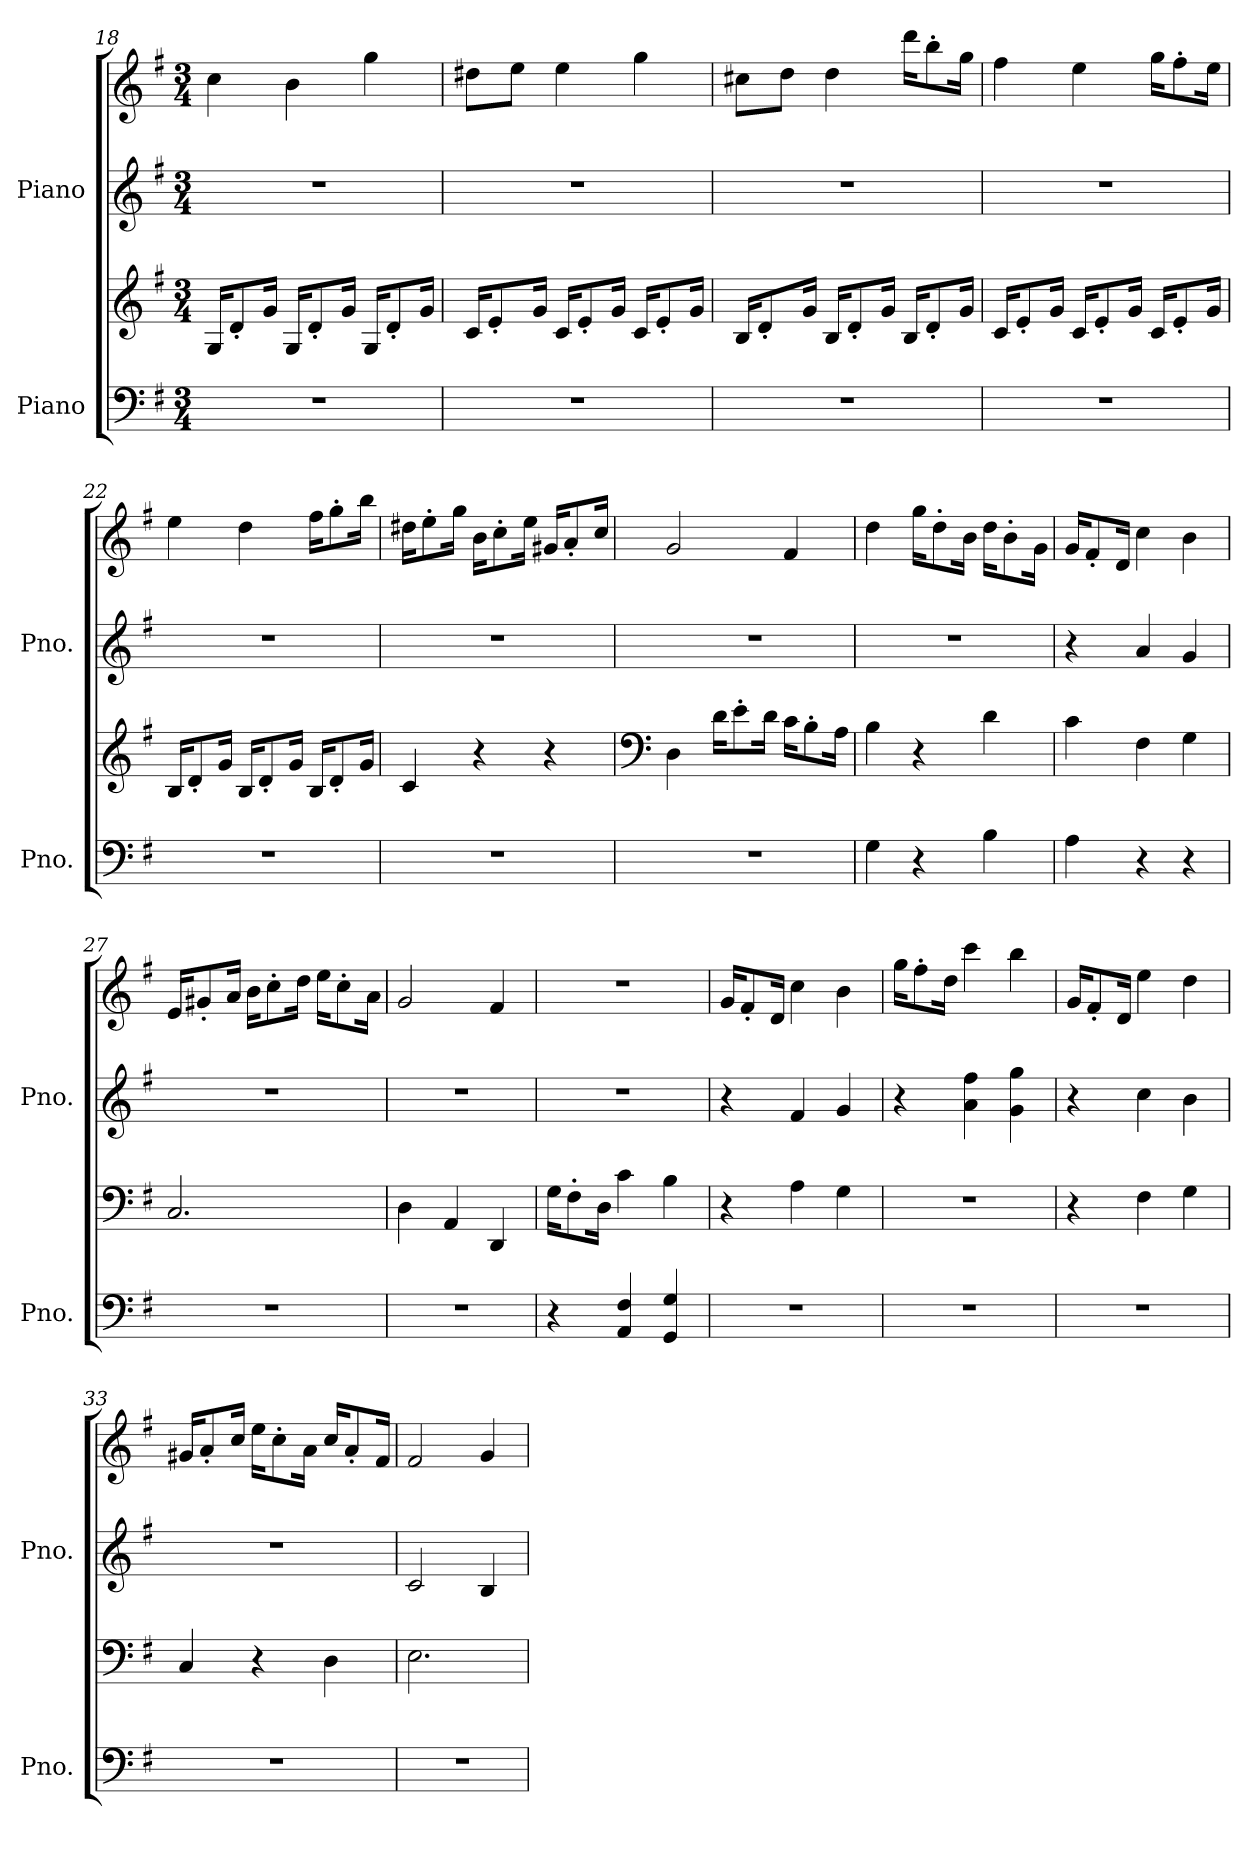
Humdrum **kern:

**kern	**kern	**kern	**kern
*part2	*part2	*part1	*part1
*staff4	*staff3	*staff2	*staff1
*I"Piano	*	*I"Piano	*
*I'Pno.	*	*I'Pno.	*
*clefF4	*clefG2	*clefG2	*clefG2
*k[f#]	*k[f#]	*k[f#]	*k[f#]
*M3/4	*M3/4	*M3/4	*M3/4
=18	=18	=18	=18
2.r	16G/KL	2.r	4cc\
.	8d'/	.	.
.	16g/Jk	.	.
.	16G/KL	.	4b\
.	8d'/	.	.
.	16g/Jk	.	.
.	16G/KL	.	4gg\
.	8d'/	.	.
.	16g/Jk	.	.
=19	=19	=19	=19
2.r	16c/KL	2.r	8dd#X\L
.	8e'/	.	.
.	.	.	8ee\J
.	16g/Jk	.	.
.	16c/KL	.	4ee\
.	8e'/	.	.
.	16g/Jk	.	.
.	16c/KL	.	4gg\
.	8e'/	.	.
.	16g/Jk	.	.
=20	=20	=20	=20
2.r	16B/KL	2.r	8cc#X\L
.	8d'/	.	.
.	.	.	8dd\J
.	16g/Jk	.	.
.	16B/KL	.	4dd\
.	8d'/	.	.
.	16g/Jk	.	.
.	16B/KL	.	16ddd\KL
.	8d'/	.	8bb'\
.	16g/Jk	.	16gg\Jk
!!LO:LB:g=z
=21	=21	=21	=21
2.r	16c/KL	2.r	4ff#\
.	8e'/	.	.
.	16g/Jk	.	.
.	16c/KL	.	4ee\
.	8e'/	.	.
.	16g/Jk	.	.
.	16c/KL	.	16gg\KL
.	8e'/	.	8ff#'\
.	16g/Jk	.	16ee\Jk
=22	=22	=22	=22
2.r	16B/KL	2.r	4ee\
.	8d'/	.	.
.	16g/Jk	.	.
.	16B/KL	.	4dd\
.	8d'/	.	.
.	16g/Jk	.	.
.	16B/KL	.	16ff#\KL
.	8d'/	.	8gg'\
.	16g/Jk	.	16bb\Jk
=23	=23	=23	=23
2.r	4c/	2.r	16dd#X\KL
.	.	.	8ee'\
.	.	.	16gg\Jk
.	4r	.	16b\KL
.	.	.	8cc'\
.	.	.	16ee\Jk
.	4r	.	16g#X/KL
.	.	.	8a'/
.	.	.	16cc/Jk
=24	=24	=24	=24
*	*clefF4	*	*
2.r	4D\	2.r	2g/
.	16d\KL	.	.
.	8e'\	.	.
.	16d\Jk	.	.
.	16c\KL	.	4f#/
.	8B'\	.	.
.	16A\Jk	.	.
!!LO:PB:g=z
=25	=25	=25	=25
4G\	4B\	2.r	4dd\
4r	4r	.	16gg\KL
.	.	.	8dd'\
.	.	.	16b\Jk
4B\	4d\	.	16dd\KL
.	.	.	8b'\
.	.	.	16g\Jk
=26	=26	=26	=26
4A\	4c\	4r	16g/KL
.	.	.	8f#'/
.	.	.	16d/Jk
4r	4F#\	4a/	4cc\
4r	4G\	4g/	4b\
=27	=27	=27	=27
2.r	2.C/	2.r	16e/KL
.	.	.	8g#X'/
.	.	.	16a/Jk
.	.	.	16b\KL
.	.	.	8cc'\
.	.	.	16dd\Jk
.	.	.	16ee\KL
.	.	.	8cc'\
.	.	.	16a\Jk
=28	=28	=28	=28
2.r	4D\	2.r	2g/
.	4AA/	.	.
.	4DD/	.	4f#/
=29	=29	=29	=29
4r	16G\KL	2.r	2.r
.	8F#'\	.	.
.	16D\Jk	.	.
4AA/ 4F#/	4c\	.	.
4GG/ 4G/	4B\	.	.
=30	=30	=30	=30
2.r	4r	4r	16g/KL
.	.	.	8f#'/
.	.	.	16d/Jk
.	4A\	4f#/	4cc\
.	4G\	4g/	4b\
!!LO:LB:g=z
=31	=31	=31	=31
2.r	2.r	4r	16gg\KL
.	.	.	8ff#'\
.	.	.	16dd\Jk
.	.	4a\ 4ff#\	4ccc\
.	.	4g\ 4gg\	4bb\
=32	=32	=32	=32
2.r	4r	4r	16g/KL
.	.	.	8f#'/
.	.	.	16d/Jk
.	4F#\	4cc\	4ee\
.	4G\	4b\	4dd\
=33	=33	=33	=33
2.r	4C/	2.r	16g#X/KL
.	.	.	8a'/
.	.	.	16cc/Jk
.	4r	.	16ee\KL
.	.	.	8cc'\
.	.	.	16a\Jk
.	4D\	.	16cc/KL
.	.	.	8a'/
.	.	.	16f#/Jk
=34	=34	=34	=34
2.r	2.E\	2c/	2f#/
.	.	4B/	4g/
=	=	=	=
*-	*-	*-	*-
